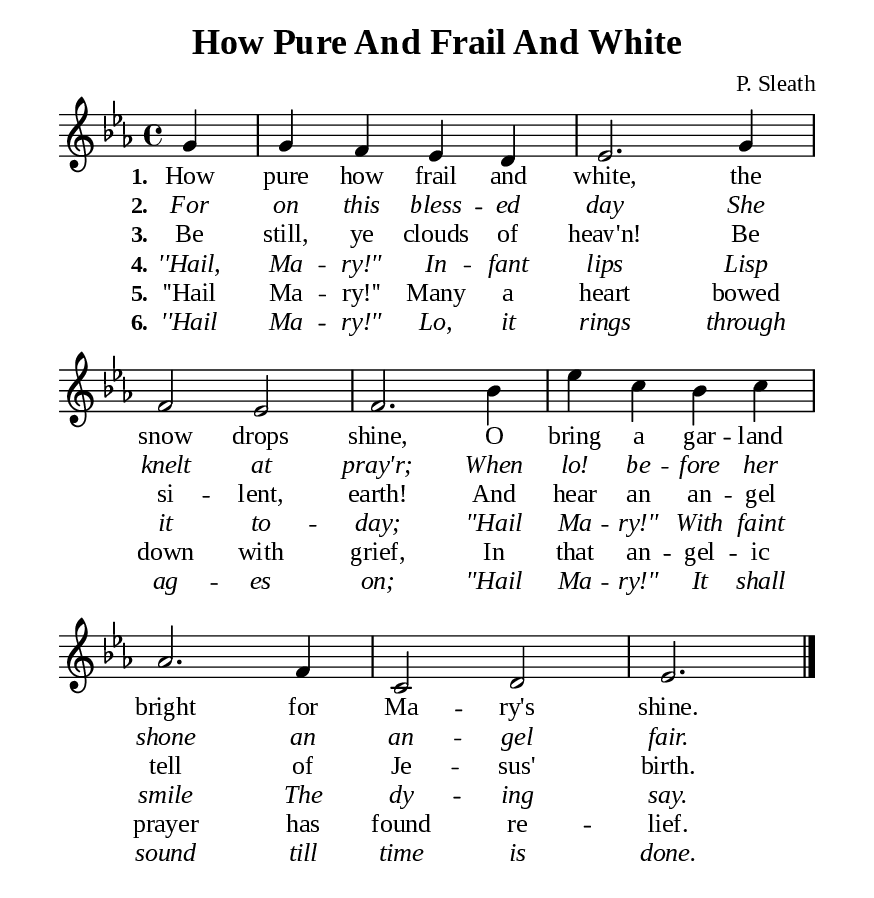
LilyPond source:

%%%%%%%%%%%%%%%%%%%%%%%%%%%%%
% CONTENTS OF THIS DOCUMENT
% 1. Common settings
% 2. Verse music
% 3. Verse lyrics
% 4. Layout
%%%%%%%%%%%%%%%%%%%%%%%%%%%%%

%%%%%%%%%%%%%%%%%%%%%%%%%%%%%
% 1. Common settings
%%%%%%%%%%%%%%%%%%%%%%%%%%%%%
\version "2.18.2"

\header {
  title = "How Pure And Frail And White"
  composer = "P. Sleath"
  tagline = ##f
}

global= {
  \key ees \major
  \time 4/4
  \override Score.BarNumber.break-visibility = ##(#f #f #f)
  \override Lyrics.LyricSpace.minimum-distance = #3.0
}

\paper {
  #(set-paper-size "a5")
  top-margin = 3.2\mm
  bottom-marign = 10\mm
  left-margin = 10\mm
  right-margin = 10\mm
  indent = #0
  #(define fonts
	 (make-pango-font-tree "Liberation Serif"
	 		       "Liberation Serif"
			       "Liberation Serif"
			       (/ 20 20)))
  system-system-spacing = #'((basic-distance . 3) (padding . 3))
}

printItalic = \with {
  \override LyricText.font-shape = #'italic
}

%%%%%%%%%%%%%%%%%%%%%%%%%%%%%
% 2. Verse music
%%%%%%%%%%%%%%%%%%%%%%%%%%%%%
musicVerseSoprano = \relative c'' {
                  \partial 4 g4 |
  %{	01	%} g f ees d |
  %{	02	%} ees2. g4 |
  %{	03	%} f2 ees |
  %{	04	%} f2. bes4 |
  %{	05	%} ees c bes c |
  %{	06	%} aes2. f4 |
  %{	07	%} c2 d |
                    ees2. \bar "|."
}

%%%%%%%%%%%%%%%%%%%%%%%%%%%%%
% 3. Verse lyrics
%%%%%%%%%%%%%%%%%%%%%%%%%%%%%
verseOne = \lyricmode {
  \set stanza = #"1."
  How pure how frail and white, the snow drops shine,
  O bring a gar -- land bright for Ma -- ry's shine.
}

verseTwo = \lyricmode {
  \set stanza = #"2."
  For on this bless -- ed day She knelt at pray'r;
  When lo! be -- fore her shone an an -- gel fair.
}

verseThree = \lyricmode {
  \set stanza = #"3."
  Be still, ye clouds of heav'n!
  Be si -- lent, earth! And hear an an -- gel tell of Je -- sus' birth.
}

verseFour = \lyricmode {
  \set stanza = #"4."
  ''Hail, Ma -- ry!'' In -- fant lips
  Lisp it to -- day; ''Hail Ma -- ry!''
  With faint smile The dy -- ing say.
}

verseFive = \lyricmode {
  \set stanza = #"5."
  ''Hail Ma -- ry!'' Many a heart bowed down with grief,
  In that an -- gel -- ic prayer has found re -- lief.
}

verseSix = \lyricmode {
  \set stanza = #"6."
  ''Hail Ma -- ry!'' Lo, it rings through ag -- es on;
  ''Hail Ma -- ry!'' It shall sound till time is done.
}

%%%%%%%%%%%%%%%%%%%%%%%%%%%%%
% 4. Layout
%%%%%%%%%%%%%%%%%%%%%%%%%%%%%
\score {
    \new ChoirStaff <<
      \new Staff <<
        \clef "treble"
        \new Voice = "sopranos" { \global   \musicVerseSoprano }
      >>
      \new Lyrics \lyricsto sopranos \verseOne
      \new Lyrics \printItalic \lyricsto sopranos \verseTwo
      \new Lyrics \lyricsto sopranos \verseThree
      \new Lyrics \printItalic \lyricsto sopranos \verseFour
      \new Lyrics \lyricsto sopranos \verseFive
      \new Lyrics \printItalic \lyricsto sopranos \verseSix
    >>
}
